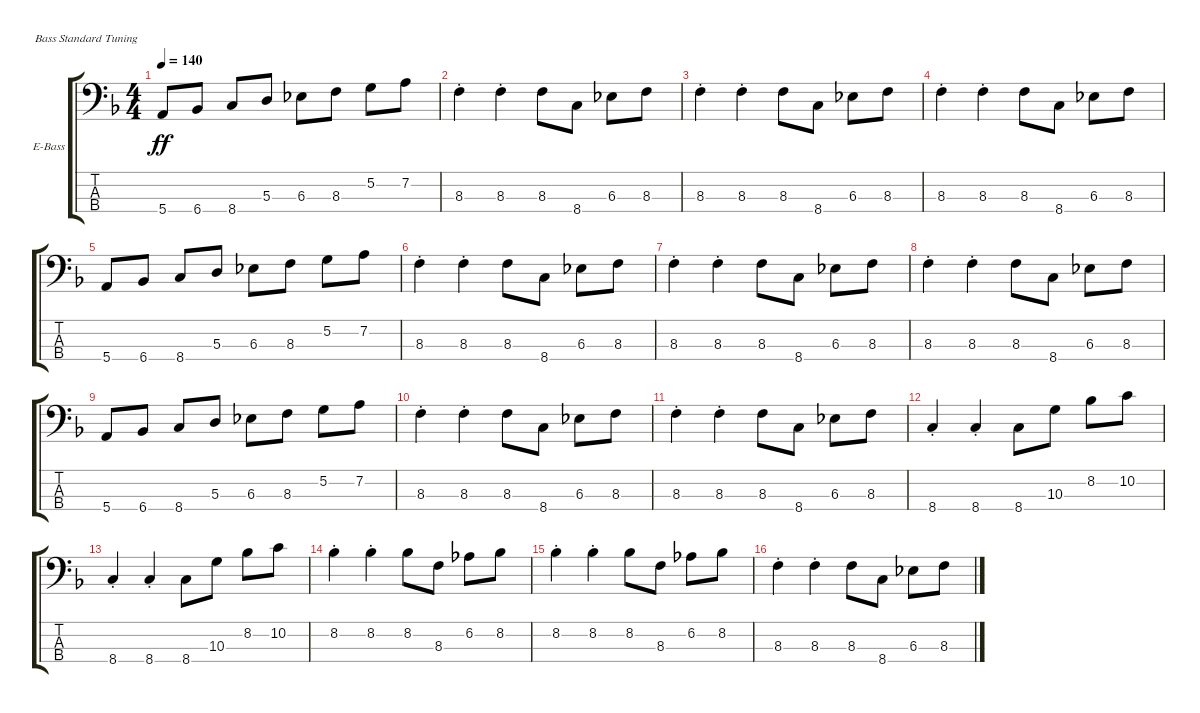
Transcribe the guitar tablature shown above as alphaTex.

\defaultSystemsLayout 4
\bracketExtendMode groupsimilarinstruments
\firstSystemTrackNameOrientation horizontal
\otherSystemsTrackNameOrientation horizontal
\track ("Electric Bass" "E-Bass") {instrument electricbassfinger}
\staff {score tabs}
\tuning (G2 D2 A1 E1)
\ts (4 4)
\tempo 140
\clef f4
\ks f
5.4.8{dy ff} 6.4.8 8.4.8 5.3.8 6.3.8 8.3.8 5.2.8 7.2.8 |
8.3{st}.4 8.3{st}.4 8.3.8 8.4.8 6.3.8 8.3.8 |
8.3{st}.4 8.3{st}.4 8.3.8 8.4.8 6.3.8 8.3.8 |
8.3{st}.4 8.3{st}.4 8.3.8 8.4.8 6.3.8 8.3.8 |
5.4.8 6.4.8 8.4.8 5.3.8 6.3.8 8.3.8 5.2.8 7.2.8 |
8.3{st}.4 8.3{st}.4 8.3.8 8.4.8 6.3.8 8.3.8 |
8.3{st}.4 8.3{st}.4 8.3.8 8.4.8 6.3.8 8.3.8 |
8.3{st}.4 8.3{st}.4 8.3.8 8.4.8 6.3.8 8.3.8 |
5.4.8 6.4.8 8.4.8 5.3.8 6.3.8 8.3.8 5.2.8 7.2.8 |
8.3{st}.4 8.3{st}.4 8.3.8 8.4.8 6.3.8 8.3.8 |
8.3{st}.4 8.3{st}.4 8.3.8 8.4.8 6.3.8 8.3.8 |
8.4{st}.4 8.4{st}.4 8.4.8 10.3.8 8.2.8 10.2.8 |
8.4{st}.4 8.4{st}.4 8.4.8 10.3.8 8.2.8 10.2.8 |
8.2{st}.4 8.2{st}.4 8.2.8 8.3.8 6.2.8 8.2.8 |
8.2{st}.4 8.2{st}.4 8.2.8 8.3.8 6.2.8 8.2.8 |
8.3{st}.4 8.3{st}.4 8.3.8 8.4.8 6.3.8 8.3.8
